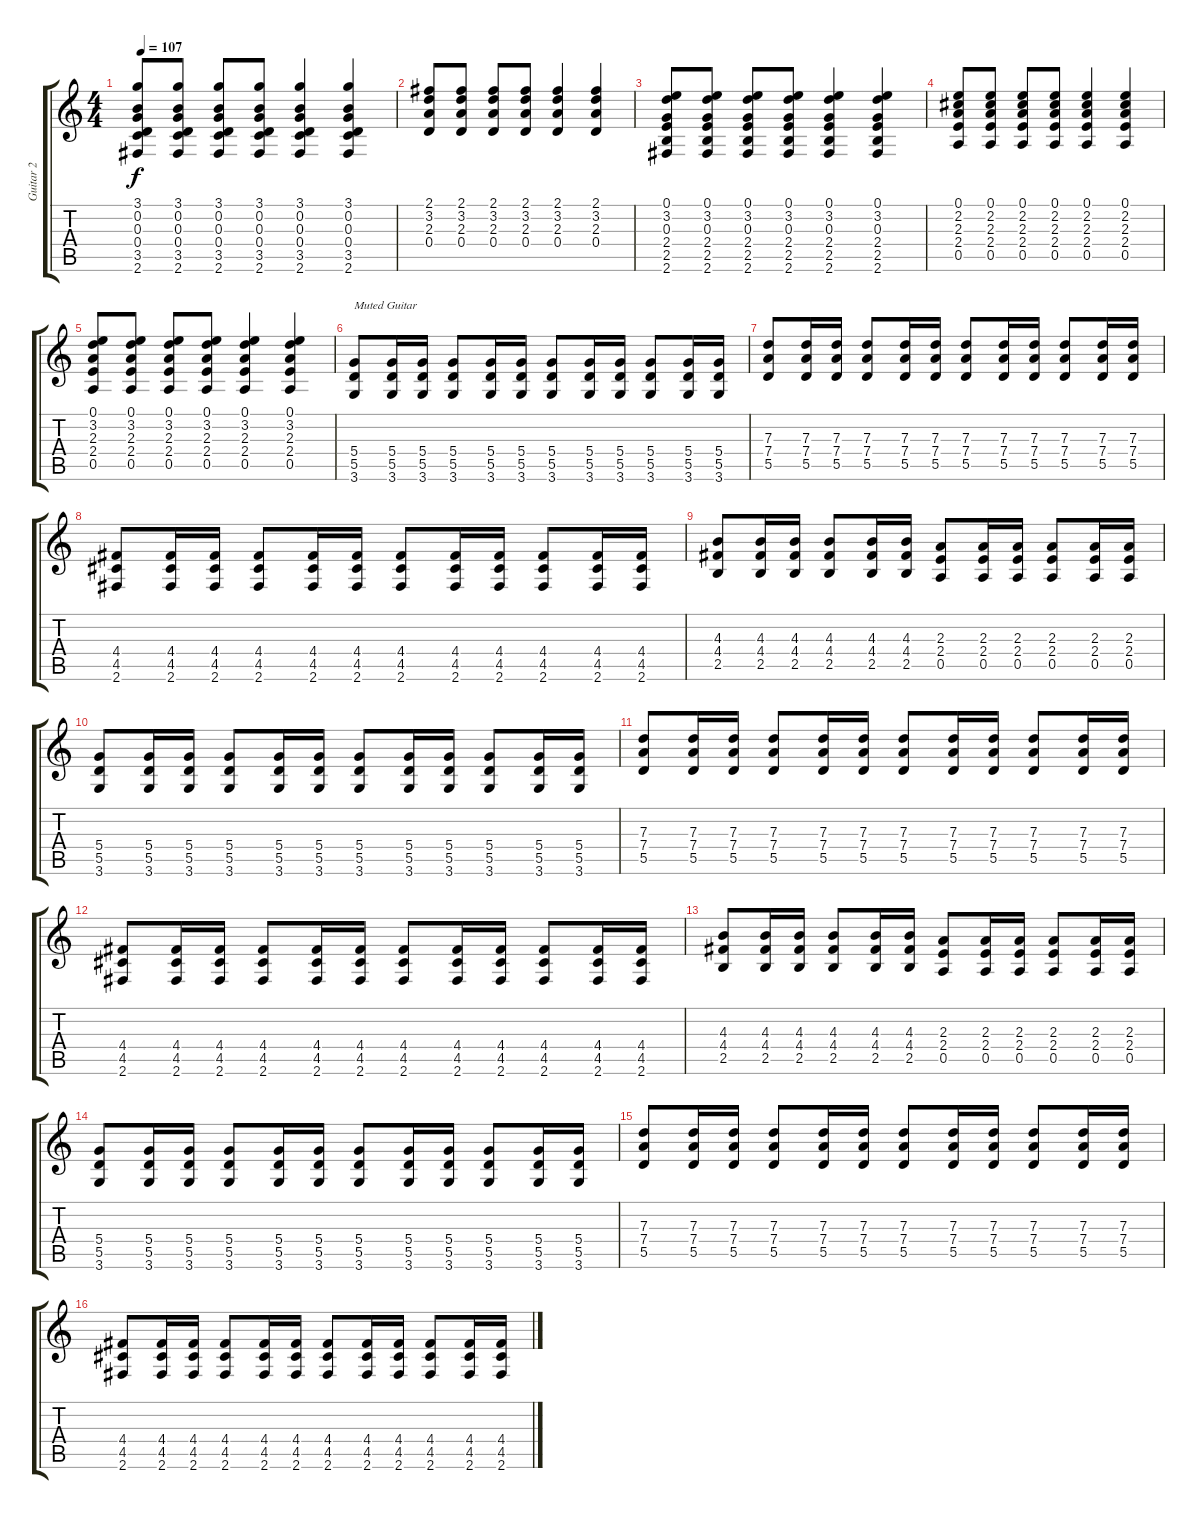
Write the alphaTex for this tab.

\track ("Guitar 2" "Guitar 2") {instrument electricguitarclean}
\staff {score tabs}
\tuning (E4 B3 G3 D3 A2 E2) {hide}
\ts (4 4)
\tempo 107
\clef g2
\ks c
(3.1 0.2 0.3 0.4 3.5 2.6).8{dy f} (3.1 0.2 0.3 0.4 3.5 2.6).8 (3.1 0.2 0.3 0.4 3.5 2.6).8 (3.1 0.2 0.3 0.4 3.5 2.6).8 (3.1 0.2 0.3 0.4 3.5 2.6).4 (3.1 0.2 0.3 0.4 3.5 2.6).4 |
(2.1 3.2 2.3 0.4).8 (2.1 3.2 2.3 0.4).8 (2.1 3.2 2.3 0.4).8 (2.1 3.2 2.3 0.4).8 (2.1 3.2 2.3 0.4).4 (2.1 3.2 2.3 0.4).4 |
(0.1 3.2 0.3 2.4 2.5 2.6).8 (0.1 3.2 0.3 2.4 2.5 2.6).8 (0.1 3.2 0.3 2.4 2.5 2.6).8 (0.1 3.2 0.3 2.4 2.5 2.6).8 (0.1 3.2 0.3 2.4 2.5 2.6).4 (0.1 3.2 0.3 2.4 2.5 2.6).4 |
(0.1 2.2 2.3 2.4 0.5).8 (0.1 2.2 2.3 2.4 0.5).8 (0.1 2.2 2.3 2.4 0.5).8 (0.1 2.2 2.3 2.4 0.5).8 (0.1 2.2 2.3 2.4 0.5).4 (0.1 2.2 2.3 2.4 0.5).4 |
(0.1 3.2 2.3 2.4 0.5).8 (0.1 3.2 2.3 2.4 0.5).8 (0.1 3.2 2.3 2.4 0.5).8 (0.1 3.2 2.3 2.4 0.5).8 (0.1 3.2 2.3 2.4 0.5).4 (0.1 3.2 2.3 2.4 0.5).4 |
(5.4 5.5 3.6).8{txt "Muted Guitar" instrument electricguitarmuted} (5.4 5.5 3.6).16 (5.4 5.5 3.6).16 (5.4 5.5 3.6).8 (5.4 5.5 3.6).16 (5.4 5.5 3.6).16 (5.4 5.5 3.6).8 (5.4 5.5 3.6).16 (5.4 5.5 3.6).16 (5.4 5.5 3.6).8 (5.4 5.5 3.6).16 (5.4 5.5 3.6).16 |
(7.3 7.4 5.5).8 (7.3 7.4 5.5).16 (7.3 7.4 5.5).16 (7.3 7.4 5.5).8 (7.3 7.4 5.5).16 (7.3 7.4 5.5).16 (7.3 7.4 5.5).8 (7.3 7.4 5.5).16 (7.3 7.4 5.5).16 (7.3 7.4 5.5).8 (7.3 7.4 5.5).16 (7.3 7.4 5.5).16 |
(4.4 4.5 2.6).8 (4.4 4.5 2.6).16 (4.4 4.5 2.6).16 (4.4 4.5 2.6).8 (4.4 4.5 2.6).16 (4.4 4.5 2.6).16 (4.4 4.5 2.6).8 (4.4 4.5 2.6).16 (4.4 4.5 2.6).16 (4.4 4.5 2.6).8 (4.4 4.5 2.6).16 (4.4 4.5 2.6).16 |
(4.3 4.4 2.5).8 (4.3 4.4 2.5).16 (4.3 4.4 2.5).16 (4.3 4.4 2.5).8 (4.3 4.4 2.5).16 (4.3 4.4 2.5).16 (2.3 2.4 0.5).8 (2.3 2.4 0.5).16 (2.3 2.4 0.5).16 (2.3 2.4 0.5).8 (2.3 2.4 0.5).16 (2.3 2.4 0.5).16 |
(5.4 5.5 3.6).8 (5.4 5.5 3.6).16 (5.4 5.5 3.6).16 (5.4 5.5 3.6).8 (5.4 5.5 3.6).16 (5.4 5.5 3.6).16 (5.4 5.5 3.6).8 (5.4 5.5 3.6).16 (5.4 5.5 3.6).16 (5.4 5.5 3.6).8 (5.4 5.5 3.6).16 (5.4 5.5 3.6).16 |
(7.3 7.4 5.5).8 (7.3 7.4 5.5).16 (7.3 7.4 5.5).16 (7.3 7.4 5.5).8 (7.3 7.4 5.5).16 (7.3 7.4 5.5).16 (7.3 7.4 5.5).8 (7.3 7.4 5.5).16 (7.3 7.4 5.5).16 (7.3 7.4 5.5).8 (7.3 7.4 5.5).16 (7.3 7.4 5.5).16 |
(4.4 4.5 2.6).8 (4.4 4.5 2.6).16 (4.4 4.5 2.6).16 (4.4 4.5 2.6).8 (4.4 4.5 2.6).16 (4.4 4.5 2.6).16 (4.4 4.5 2.6).8 (4.4 4.5 2.6).16 (4.4 4.5 2.6).16 (4.4 4.5 2.6).8 (4.4 4.5 2.6).16 (4.4 4.5 2.6).16 |
(4.3 4.4 2.5).8 (4.3 4.4 2.5).16 (4.3 4.4 2.5).16 (4.3 4.4 2.5).8 (4.3 4.4 2.5).16 (4.3 4.4 2.5).16 (2.3 2.4 0.5).8 (2.3 2.4 0.5).16 (2.3 2.4 0.5).16 (2.3 2.4 0.5).8 (2.3 2.4 0.5).16 (2.3 2.4 0.5).16 |
(5.4 5.5 3.6).8 (5.4 5.5 3.6).16 (5.4 5.5 3.6).16 (5.4 5.5 3.6).8 (5.4 5.5 3.6).16 (5.4 5.5 3.6).16 (5.4 5.5 3.6).8 (5.4 5.5 3.6).16 (5.4 5.5 3.6).16 (5.4 5.5 3.6).8 (5.4 5.5 3.6).16 (5.4 5.5 3.6).16 |
(7.3 7.4 5.5).8 (7.3 7.4 5.5).16 (7.3 7.4 5.5).16 (7.3 7.4 5.5).8 (7.3 7.4 5.5).16 (7.3 7.4 5.5).16 (7.3 7.4 5.5).8 (7.3 7.4 5.5).16 (7.3 7.4 5.5).16 (7.3 7.4 5.5).8 (7.3 7.4 5.5).16 (7.3 7.4 5.5).16 |
(4.4 4.5 2.6).8 (4.4 4.5 2.6).16 (4.4 4.5 2.6).16 (4.4 4.5 2.6).8 (4.4 4.5 2.6).16 (4.4 4.5 2.6).16 (4.4 4.5 2.6).8 (4.4 4.5 2.6).16 (4.4 4.5 2.6).16 (4.4 4.5 2.6).8 (4.4 4.5 2.6).16 (4.4 4.5 2.6).16
